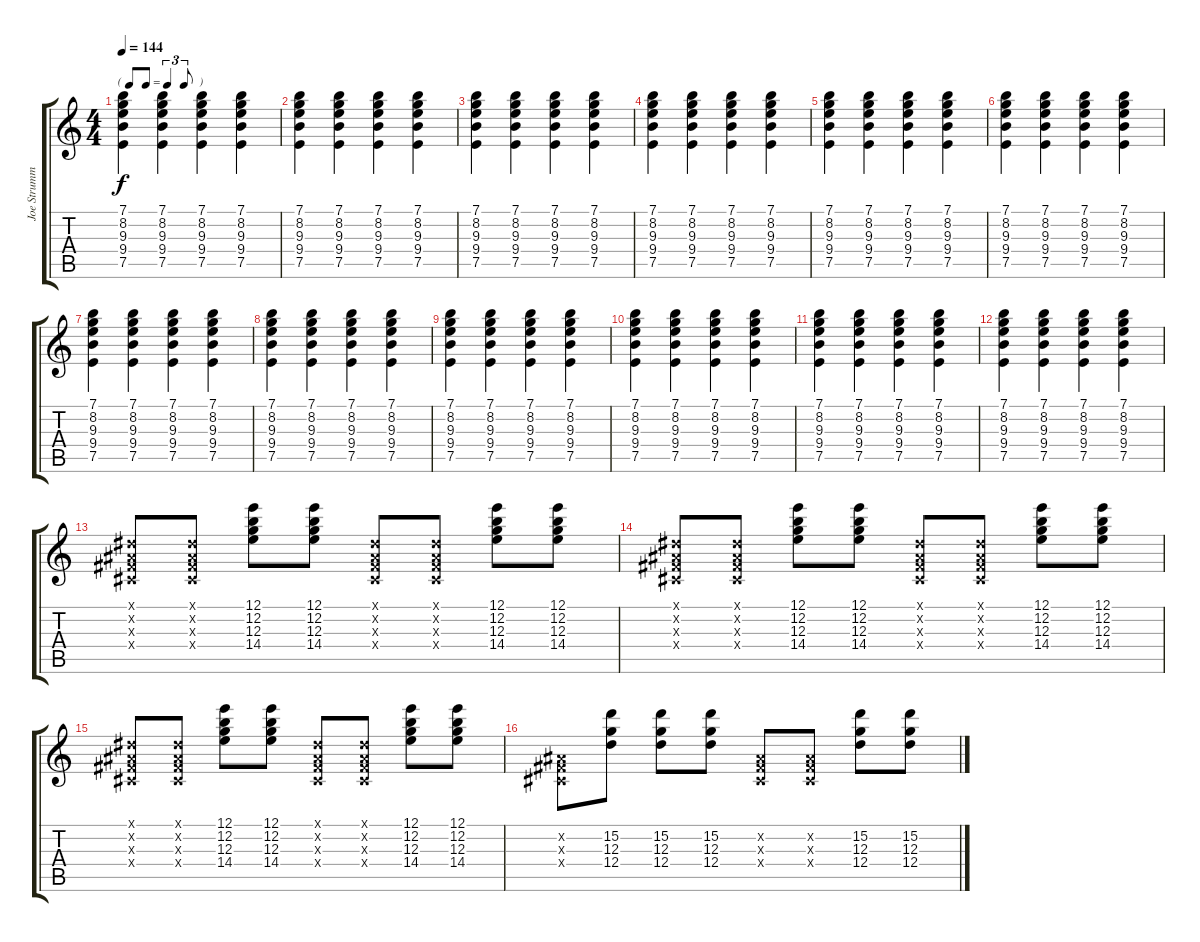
\track ("Joe Strummer" "Joe Strumm") {instrument distortionguitar}
\staff {score tabs}
\tuning (E4 B3 G3 D3 A2 E2) {hide}
\ts (4 4)
\tf triplet8th
\tempo 144
\clef g2
\ks c
(7.1 8.2 9.3 9.4 7.5).4{dy f instrument distortionguitar} (7.1 8.2 9.3 9.4 7.5).4 (7.1 8.2 9.3 9.4 7.5).4 (7.1 8.2 9.3 9.4 7.5).4 |
(7.1 8.2 9.3 9.4 7.5).4 (7.1 8.2 9.3 9.4 7.5).4 (7.1 8.2 9.3 9.4 7.5).4 (7.1 8.2 9.3 9.4 7.5).4 |
(7.1 8.2 9.3 9.4 7.5).4 (7.1 8.2 9.3 9.4 7.5).4 (7.1 8.2 9.3 9.4 7.5).4 (7.1 8.2 9.3 9.4 7.5).4 |
(7.1 8.2 9.3 9.4 7.5).4 (7.1 8.2 9.3 9.4 7.5).4 (7.1 8.2 9.3 9.4 7.5).4 (7.1 8.2 9.3 9.4 7.5).4 |
(7.1 8.2 9.3 9.4 7.5).4 (7.1 8.2 9.3 9.4 7.5).4 (7.1 8.2 9.3 9.4 7.5).4 (7.1 8.2 9.3 9.4 7.5).4 |
(7.1 8.2 9.3 9.4 7.5).4 (7.1 8.2 9.3 9.4 7.5).4 (7.1 8.2 9.3 9.4 7.5).4 (7.1 8.2 9.3 9.4 7.5).4 |
(7.1 8.2 9.3 9.4 7.5).4 (7.1 8.2 9.3 9.4 7.5).4 (7.1 8.2 9.3 9.4 7.5).4 (7.1 8.2 9.3 9.4 7.5).4 |
(7.1 8.2 9.3 9.4 7.5).4 (7.1 8.2 9.3 9.4 7.5).4 (7.1 8.2 9.3 9.4 7.5).4 (7.1 8.2 9.3 9.4 7.5).4 |
(7.1 8.2 9.3 9.4 7.5).4 (7.1 8.2 9.3 9.4 7.5).4 (7.1 8.2 9.3 9.4 7.5).4 (7.1 8.2 9.3 9.4 7.5).4 |
(7.1 8.2 9.3 9.4 7.5).4 (7.1 8.2 9.3 9.4 7.5).4 (7.1 8.2 9.3 9.4 7.5).4 (7.1 8.2 9.3 9.4 7.5).4 |
(7.1 8.2 9.3 9.4 7.5).4 (7.1 8.2 9.3 9.4 7.5).4 (7.1 8.2 9.3 9.4 7.5).4 (7.1 8.2 9.3 9.4 7.5).4 |
(7.1 8.2 9.3 9.4 7.5).4 (7.1 8.2 9.3 9.4 7.5).4 (7.1 8.2 9.3 9.4 7.5).4 (7.1 8.2 9.3 9.4 7.5).4 |
(-1.1{x} -1.2{x} -1.3{x} -1.4{x}).8 (-1.1{x} -1.2{x} -1.3{x} -1.4{x}).8 (12.1 12.2 12.3 14.4).8 (12.1 12.2 12.3 14.4).8 (-1.1{x} -1.2{x} -1.3{x} -1.4{x}).8 (-1.1{x} -1.2{x} -1.3{x} -1.4{x}).8 (12.1 12.2 12.3 14.4).8 (12.1 12.2 12.3 14.4).8 |
(-1.1{x} -1.2{x} -1.3{x} -1.4{x}).8 (-1.1{x} -1.2{x} -1.3{x} -1.4{x}).8 (12.1 12.2 12.3 14.4).8 (12.1 12.2 12.3 14.4).8 (-1.1{x} -1.2{x} -1.3{x} -1.4{x}).8 (-1.1{x} -1.2{x} -1.3{x} -1.4{x}).8 (12.1 12.2 12.3 14.4).8 (12.1 12.2 12.3 14.4).8 |
(-1.1{x} -1.2{x} -1.3{x} -1.4{x}).8 (-1.1{x} -1.2{x} -1.3{x} -1.4{x}).8 (12.1 12.2 12.3 14.4).8 (12.1 12.2 12.3 14.4).8 (-1.1{x} -1.2{x} -1.3{x} -1.4{x}).8 (-1.1{x} -1.2{x} -1.3{x} -1.4{x}).8 (12.1 12.2 12.3 14.4).8 (12.1 12.2 12.3 14.4).8 |
(-1.2{x} -1.3{x} -1.4{x}).8 (15.2 12.3 12.4).8 (15.2 12.3 12.4).8 (15.2 12.3 12.4).8 (-1.2{x} -1.3{x} -1.4{x}).8 (-1.2{x} -1.3{x} -1.4{x}).8 (15.2 12.3 12.4).8 (15.2 12.3 12.4).8
